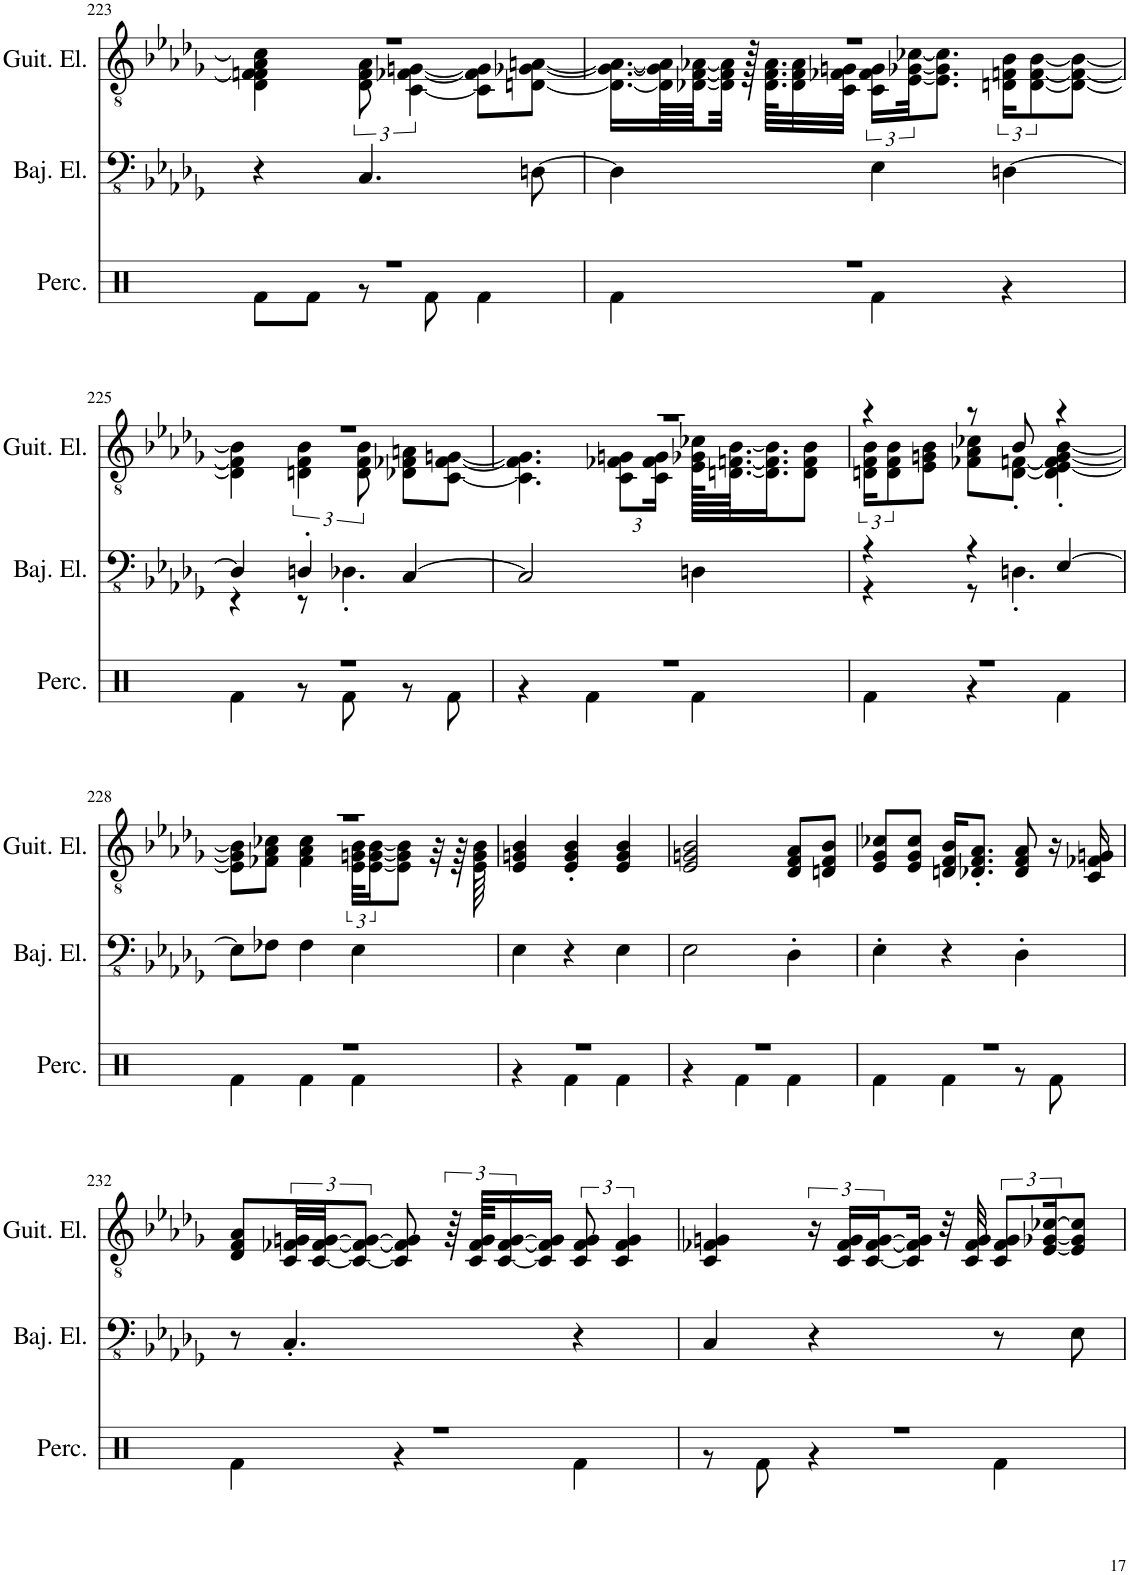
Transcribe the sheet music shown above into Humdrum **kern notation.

**kern	**kern	**kern
*part3	*part2	*part1
*staff3	*staff2	*staff1
*I"Set de percusión	*I"Bajo eléctrico	*I"Guitarra eléctrica
*I'Perc.	*I'Baj. El.	*I'Guit. El.
!!LO:PB:g=z
*clefX	*clefFv4	*clefGv2
*k[]	*k[b-e-a-d-g-]	*k[b-e-a-d-g-]
*M3/4	*M3/4	*M3/4
=223	=223	=223
*^	*	*^
2.r	8Rf\L	4r	2.r	4D-\ 4F-\] 4Fn\ 4A-\ 4c-\]
.	8Rf\J	.	.	.
.	8r	4.CC/	.	12D-\ 12F\ 12A-\
.	.	.	.	[6C\ [6F-X\ [6Gn\
.	8Rf\	.	.	.
.	4Rf\	.	.	8C\] 8F-\] 8G\]L
.	.	[8DDn\	.	[8Dn\ [8G-X\ [8An\J
=224	=224	=224	=224	=224
2.r	4Rf\	4DD\]	2.r	16.D\_ 16.G-\_ 16.A\_LL
.	.	.	.	64D\] 64G-\] 64A\]LL
.	.	.	.	[64D-X\ [64F\ [64A-X\J
.	.	.	.	32D-\] 32F\] 32A-\]JJJ
.	.	.	.	128r
.	.	.	.	64.D-\ 64.F\ 64.A-\KLLL
.	.	.	.	32D-\ 32F\ 32A-\
.	.	.	.	32C\ 32F-X\ 32Gn\JJJ
.	4Rf\	4EE-\	.	24C\ 24F-\ 24G\LL
.	.	.	.	[48E-\ [48G-X\ [48c-X\JK
.	.	.	.	8.E-\] 8.G-\] 8.c-\]J
.	4r	[4DDn\	.	24Dn\ 24Fn\ 24B-\KL
.	.	.	.	[12D\ [12F\ [12B-\
.	.	.	.	8D\_ 8F\_ 8B-\_J
!!LO:LB:g=z	!!
=225	=225	=225	=225	=225
*	*	*^	*	*
2.r	4Rf\	4DD/]	4r	2.r	4D\] 4F\] 4B-\]
.	8r	4DDn'/	8r	.	6Dn\ 6F\ 6B-\
.	8Rf\	.	4.DD-X'\	.	.
.	.	.	.	.	12D\ 12F\ 12B-\
.	8r	[4CC/	.	.	8D-X\ 8F-X\ 8An\L
.	8Rf\	.	.	.	[8C\ [8F-\ [8Gn\J
*	*	*v	*v	*	*
=226	=226	=226	=226	=226
2.r	4r	2CC/]	2.r	4.C\] 4.F-\] 4.G\]
.	4Rf\	.	.	.
*	*	*	*	*Xbrackettup
.	.	.	.	12C\ 12F-X\ 12Gn\L
.	.	.	.	24C\ 24F-\ 24G\Jk
.	4Rf\	4DDn\	.	128E-\ 128G-X\ 128c-X\KLLLL
.	.	.	.	[64.Dn\ [64.Fn\ [64.B-\JJ
.	.	.	.	16.D\] 16.F\] 16.B-\]J
.	.	.	.	8D\ 8F\ 8B-\J
=227	=227	=227	=227	=227
*	*	*^	*	*
*	*	*	*	*	*brackettup
2.r	4Rf\	4r	4r	4r	24Dn\ 24F\ 24B-\KL
.	.	.	.	.	12D\ 12F\ 12B-\
.	.	.	.	.	8E-\ 8Gn\ 8B-\J
.	4r	4r	8r	8r	8F-X\ 8A-\ 8c-X\L
.	.	.	4.DDn'\	8B-/	[8D\' [8Fn\'J
.	4Rf\	[4EE-/	.	4r	4D\]' [4E-\' 4F\]' [4G\' [4B-\'
*	*	*v	*v	*	*
!!LO:LB:g=z	!!
=228	=228	=228	=228	=228
2.r	4Rf\	8EE-\L]	2.r	8E-\] 8G\] 8B-\]L
.	.	8FF-X\J	.	8F-X\ 8A-\ 8c-X\J
.	4Rf\	4FF-\	.	4F-\ 4A-\ 4c-\
.	4Rf\	4EE-\	.	48E-\ 48Gn\ 48B-\KLL
.	.	.	.	[24E-\ [24G\ [24B-\J
.	.	.	.	8E-\] 8G\] 8B-\]J
.	.	.	.	32r
.	.	.	.	64r
.	.	.	.	64E-\ 64G\ 64B-\
*	*	*	*v	*v
=229	=229	=229	=229
2.r	4r	4EE-\	4E-/ 4Gn/ 4B-/
.	4Rf\	4r	4E-/' 4G/' 4B-/'
.	4Rf\	4EE-\	4E-/ 4G/ 4B-/
=230	=230	=230	=230
2.r	4r	2EE-\	2E-/ 2Gn/ 2B-/
.	4Rf\	.	.
.	4Rf\	4DD-'\	8D-/ 8F/ 8A-/L
.	.	.	8Dn/ 8F/ 8B-/J
=231	=231	=231	=231
2.r	4Rf\	4EE-'\	8E-/ 8G-/ 8c-X/L
.	.	.	8E-/ 8G-/ 8c-/J
.	4Rf\	4r	16Dn/ 16F/ 16B-/KL
.	.	.	8.D-X/' 8.F/' 8.A-/'J
.	8r	4DD-'\	8D-/ 8F/ 8A-/
.	8Rf\	.	16r
.	.	.	16C/ 16F-X/ 16Gn/
!!LO:LB:g=z
=232	=232	=232	=232
2.r	4Rf\	8r	8D-/ 8F/ 8A-/L
.	.	4.CC'/	48C/ 48F-X/ 48Gn/LL
.	.	.	[48C/ [48F-/ [48G/JJ
.	.	.	12C/_ 12F-/_ 12G/_J
.	4r	.	8C/] 8F-/] 8G/]
.	.	.	96r
.	.	.	96C/ 96F-/ 96G/KKLL
.	.	.	[24C/ [24F-/ [24G/
.	.	.	16C/] 16F-/] 16G/]JJ
.	4Rf\	4r	12C/ 12F-/ 12G/
.	.	.	6C/ 6F-/ 6G/
=233	=233	=233	=233
2.r	8r	4CC/	4C/ 4F-X/ 4Gn/
.	8Rf\	.	.
.	4r	4r	24r
.	.	.	24C/ 24F-/ 24G/LL
.	.	.	[24C/ [24F-/ [24G/
.	.	.	16C/] 16F-/] 16G/]JJ
.	.	.	32r
.	.	.	32C/ 32F-/ 32G/
.	4Rf\	8r	12C/ 12F-/ 12G/L
.	.	.	[24E-/ [24G-X/ [24c-X/K
.	.	8EE-\	8E-/] 8G-/] 8c-/]J
*v	*v	*	*
=	=	=
*-	*-	*-
